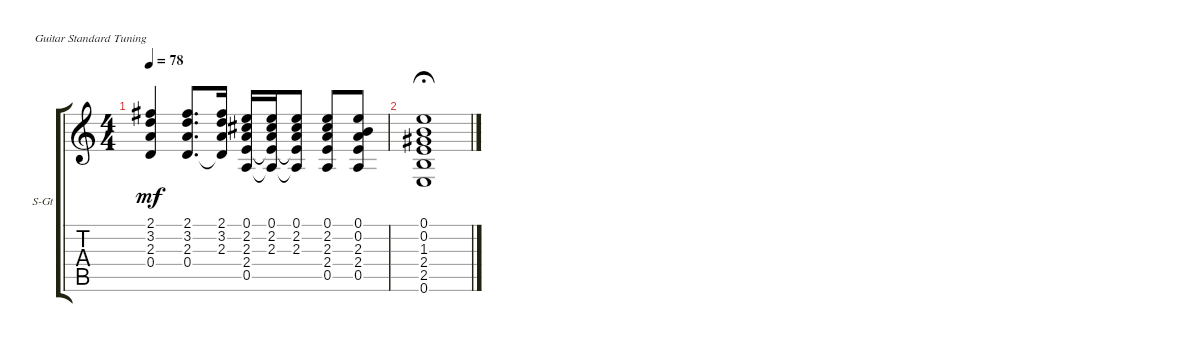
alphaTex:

\defaultSystemsLayout 4
\bracketExtendMode groupsimilarinstruments
\firstSystemTrackNameOrientation horizontal
\otherSystemsTrackNameOrientation horizontal
\track ("Steel Guitar" "S-Gt") {instrument acousticguitarsteel}
\staff {score tabs}
\tuning (E4 B3 G3 D3 A2 E2)
\ts (4 4)
\tempo 78
\clef g2
\ks c
(2.3 3.2 2.1 0.4).4{dy mf} (0.4 2.3 2.1 3.2).8{d} (3.2 2.1 2.3 0.4{t}).16 (0.5 0.1 2.3 2.4 2.2).16 (2.2 0.1 2.3 2.4{t} 0.5{t}).16 (0.5{t} 2.4{t} 0.1 2.3 2.2).8 (2.2 2.3 0.1 2.4 0.5).8 (0.5 2.4 2.3 0.2 0.1).8 |
(1.3 0.2 0.1 2.4 2.5 0.6).1{fermata (medium 1)}
